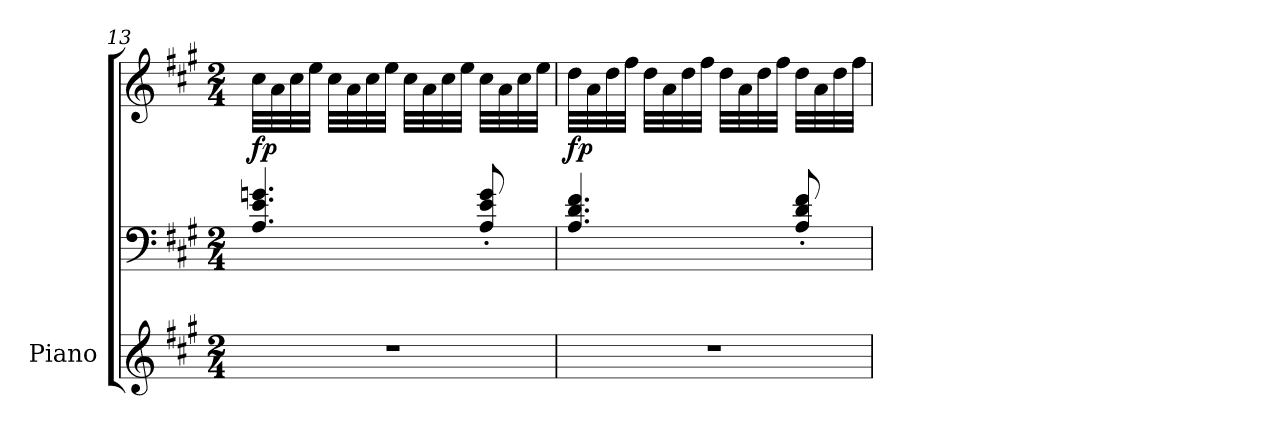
**kern	**kern	**kern	**dynam
*part1	*part1	*part1	*part1
*staff3	*staff2	*staff1	*staff1/2/3
*I"Piano	*	*	*
*I'Pno	*	*	*
!!LO:LB:g=z
*clefG2	*clefF4	*clefG2	*
*k[f#c#g#]	*k[f#c#g#]	*k[f#c#g#]	*
*M2/4	*M2/4	*M2/4	*
=13	=13	=13	=13
!	!	!	!LO:DY:b
2r	4.A/ 4.e/ 4.gn/	32cc#\LLL	fp
.	.	32a\	.
.	.	32cc#\	.
.	.	32ee\JJJ	.
.	.	32cc#\LLL	.
.	.	32a\	.
.	.	32cc#\	.
.	.	32ee\JJJ	.
.	.	32cc#\LLL	.
.	.	32a\	.
.	.	32cc#\	.
.	.	32ee\JJJ	.
.	8A/' 8e/' 8g/'	32cc#\LLL	.
.	.	32a\	.
.	.	32cc#\	.
.	.	32ee\JJJ	.
=14	=14	=14	=14
!	!	!	!LO:DY:b
2r	4.A/ 4.d/ 4.f#/	32dd\LLL	fp
.	.	32a\	.
.	.	32dd\	.
.	.	32ff#\JJJ	.
.	.	32dd\LLL	.
.	.	32a\	.
.	.	32dd\	.
.	.	32ff#\JJJ	.
.	.	32dd\LLL	.
.	.	32a\	.
.	.	32dd\	.
.	.	32ff#\JJJ	.
.	8A/' 8d/' 8f#/'	32dd\LLL	.
.	.	32a\	.
.	.	32dd\	.
.	.	32ff#\JJJ	.
=	=	=	=
*-	*-	*-	*-
